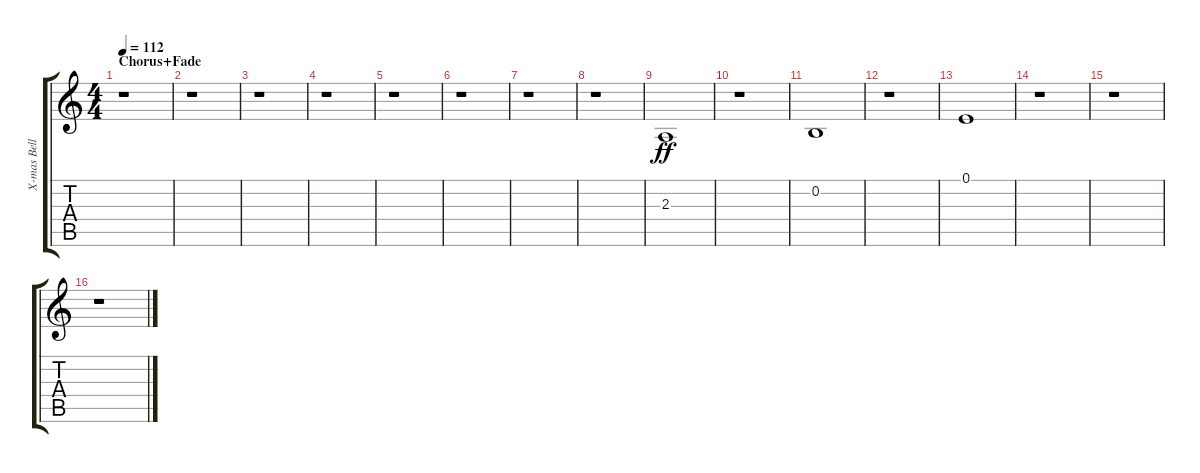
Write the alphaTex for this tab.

\track ("X-mas Bells" "X-mas Bell") {instrument musicbox}
\staff {score tabs}
\tuning (E4 B3 G3 D3 A2 E2) {hide}
\ts (4 4)
\section ("" "Chorus+Fade")
\tempo 112
\clef g2
\ks c
r.1{dy f} |
r.1 |
r.1 |
r.1 |
r.1 |
r.1 |
r.1 |
r.1 |
2.3.1{dy ff} |
r.1 |
0.2.1 |
r.1 |
0.1.1 |
r.1 |
r.1 |
r.1
